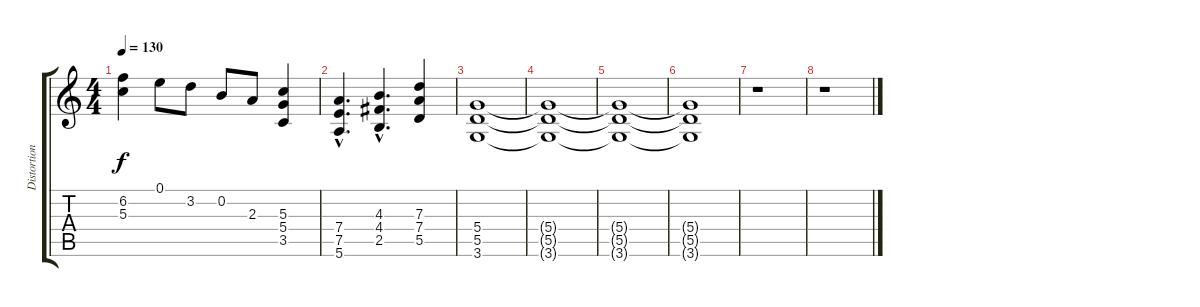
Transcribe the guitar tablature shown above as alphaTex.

\track ("Distortion guitar" "Distortion") {instrument distortionguitar}
\staff {score tabs}
\tuning (E4 B3 G3 D3 A2 E2) {hide}
\ts (4 4)
\tempo 130
\clef g2
\ks c
(6.2 5.3).4{dy f} 0.1.8 3.2.8 0.2.8 2.3.8 (5.3 5.4 3.5).4 |
(7.4{hac} 7.5{hac} 5.6{hac}).4{d} (4.3{hac} 4.4{hac} 2.5{hac}).4{d} (7.3 7.4 5.5).4 |
(5.4 5.5 3.6).1 |
(5.4{t} 5.5{t} 3.6{t}).1{volume 9} |
(5.4{t} 5.5{t} 3.6{t}).1{volume 6} |
(5.4{t} 5.5{t} 3.6{t}).1{volume 3} |
r.1 |
r.1
